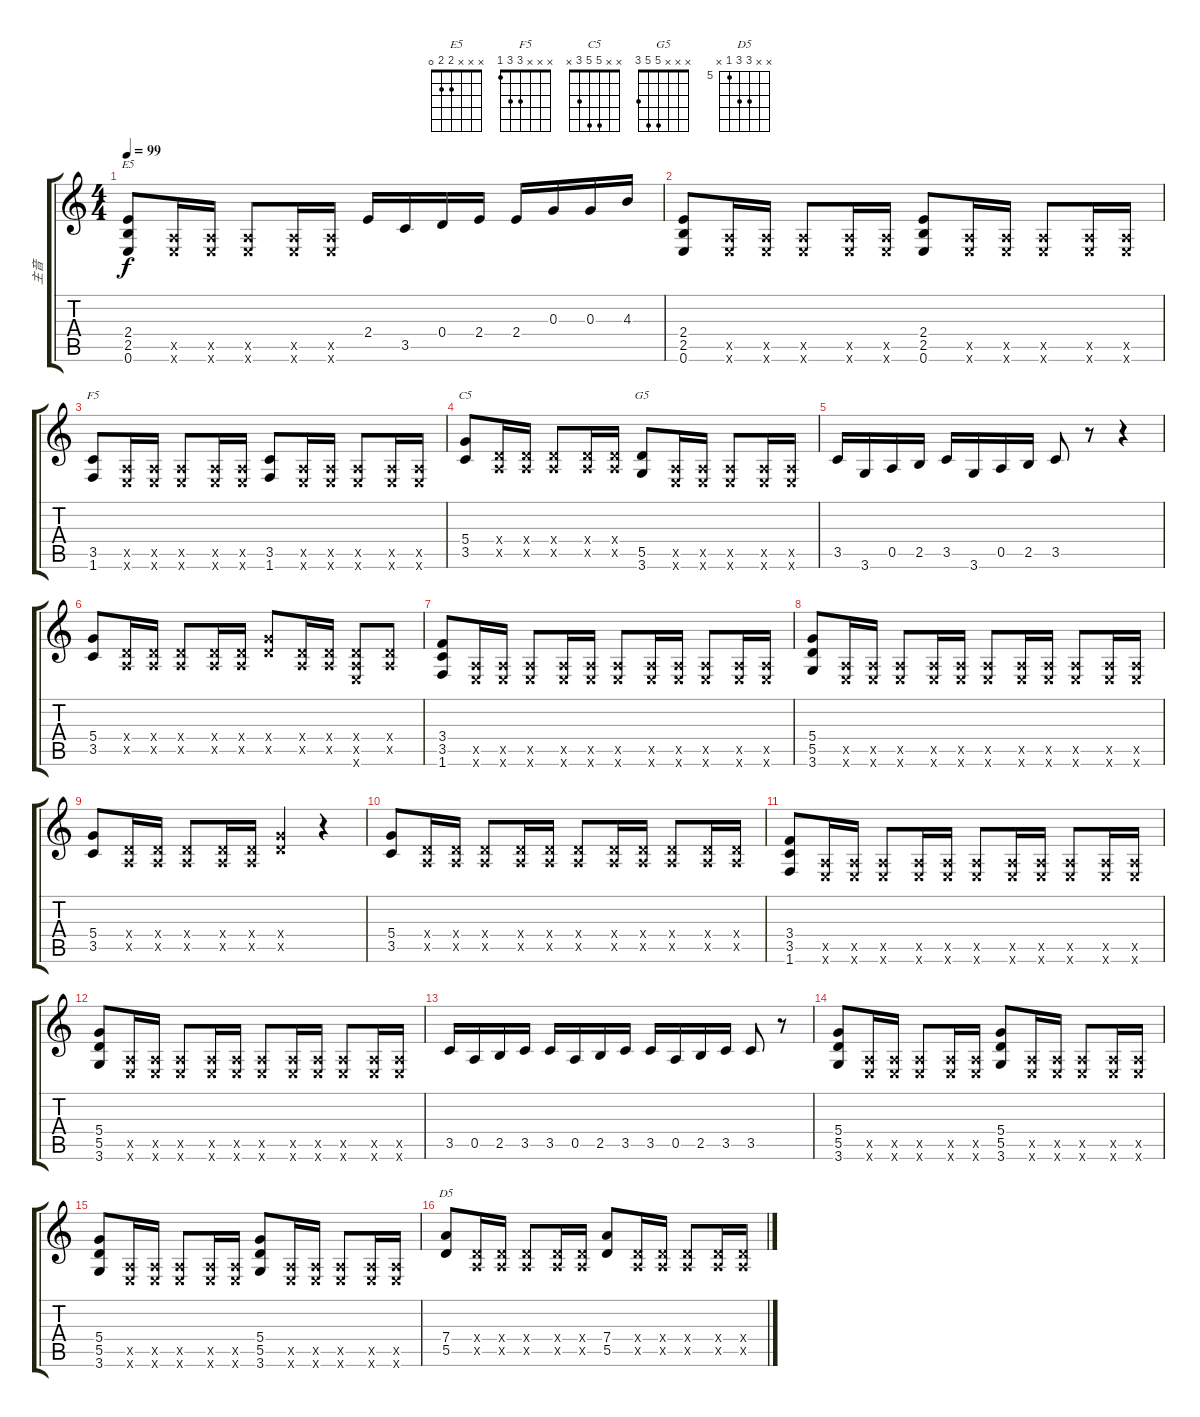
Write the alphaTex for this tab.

\track ("主音" "主音") {instrument distortionguitar}
\staff {score tabs}
\tuning (E4 B3 G3 D3 A2 E2) {hide}
\chord ("E5" x x x 2 2 0)
\chord ("F5" x x x 3 3 1)
\chord ("C5" x x 5 5 3 x)
\chord ("G5" x x x 5 5 3)
\chord ("D5" x x 7 7 5 x) {firstfret 5}
\ts (4 4)
\tempo 99
\clef g2
\ks c
(2.4 2.5 0.6).8{ch "E5" dy f} (0.5{x} 0.6{x}).16 (0.5{x} 0.6{x}).16 (0.5{x} 0.6{x}).8 (0.5{x} 0.6{x}).16 (0.5{x} 0.6{x}).16 2.4.16 3.5.16 0.4.16 2.4.16 2.4.16 0.3.16 0.3.16 4.3.16 |
(2.4 2.5 0.6).8 (0.5{x} 0.6{x}).16 (0.5{x} 0.6{x}).16 (0.5{x} 0.6{x}).8 (0.5{x} 0.6{x}).16 (0.5{x} 0.6{x}).16 (2.4 2.5 0.6).8 (0.5{x} 0.6{x}).16 (0.5{x} 0.6{x}).16 (0.5{x} 0.6{x}).8 (0.5{x} 0.6{x}).16 (0.5{x} 0.6{x}).16 |
(3.5 1.6).8{ch "F5"} (0.5{x} 0.6{x}).16 (0.5{x} 0.6{x}).16 (0.5{x} 0.6{x}).8 (0.5{x} 0.6{x}).16 (0.5{x} 0.6{x}).16 (3.5 1.6).8 (0.5{x} 0.6{x}).16 (0.5{x} 0.6{x}).16 (0.5{x} 0.6{x}).8 (0.5{x} 0.6{x}).16 (0.5{x} 0.6{x}).16 |
(5.4 3.5).8{ch "C5"} (0.4{x} 0.5{x}).16 (0.4{x} 0.5{x}).16 (0.4{x} 0.5{x}).8 (0.4{x} 0.5{x}).16 (0.4{x} 0.5{x}).16 (5.5 3.6).8{ch "G5"} (0.5{x} 0.6{x}).16 (0.5{x} 0.6{x}).16 (0.5{x} 0.6{x}).8 (0.5{x} 0.6{x}).16 (0.5{x} 0.6{x}).16 |
3.5.16 3.6.16 0.5.16 2.5.16 3.5.16 3.6.16 0.5.16 2.5.16 3.5.8 r.8 r.4 |
(5.4 3.5).8{balance 16} (0.4{x} 0.5{x}).16 (0.4{x} 0.5{x}).16 (0.4{x} 0.5{x}).8 (0.4{x} 0.5{x}).16 (0.4{x} 0.5{x}).16 (5.4{x} 5.5{x}).8 (0.4{x} 0.5{x}).16 (0.4{x} 0.5{x}).16 (0.4{x} 0.5{x} 0.6{x}).8 (0.4{x} 0.5{x}).8 |
(3.4 3.5 1.6).8 (0.5{x} 0.6{x}).16 (0.5{x} 0.6{x}).16 (0.5{x} 0.6{x}).8 (0.5{x} 0.6{x}).16 (0.5{x} 0.6{x}).16 (0.5{x} 0.6{x}).8 (0.5{x} 0.6{x}).16 (0.5{x} 0.6{x}).16 (0.5{x} 0.6{x}).8 (0.5{x} 0.6{x}).16 (0.5{x} 0.6{x}).16 |
(5.4 5.5 3.6).8 (0.5{x} 0.6{x}).16 (0.5{x} 0.6{x}).16 (0.5{x} 0.6{x}).8 (0.5{x} 0.6{x}).16 (0.5{x} 0.6{x}).16 (0.5{x} 0.6{x}).8 (0.5{x} 0.6{x}).16 (0.5{x} 0.6{x}).16 (0.5{x} 0.6{x}).8 (0.5{x} 0.6{x}).16 (0.5{x} 0.6{x}).16 |
(5.4 3.5).8 (0.4{x} 0.5{x}).16 (0.4{x} 0.5{x}).16 (0.4{x} 0.5{x}).8 (0.4{x} 0.5{x}).16 (0.4{x} 0.5{x}).16 (5.4{x} 5.5{x}).4 r.4 |
(5.4 3.5).8 (0.4{x} 0.5{x}).16 (0.4{x} 0.5{x}).16 (0.4{x} 0.5{x}).8 (0.4{x} 0.5{x}).16 (0.4{x} 0.5{x}).16 (0.4{x} 0.5{x}).8 (0.4{x} 0.5{x}).16 (0.4{x} 0.5{x}).16 (0.4{x} 0.5{x}).8 (0.4{x} 0.5{x}).16 (0.4{x} 0.5{x}).16 |
(3.4 3.5 1.6).8 (0.5{x} 0.6{x}).16 (0.5{x} 0.6{x}).16 (0.5{x} 0.6{x}).8 (0.5{x} 0.6{x}).16 (0.5{x} 0.6{x}).16 (0.5{x} 0.6{x}).8 (0.5{x} 0.6{x}).16 (0.5{x} 0.6{x}).16 (0.5{x} 0.6{x}).8 (0.5{x} 0.6{x}).16 (0.5{x} 0.6{x}).16 |
(5.4 5.5 3.6).8 (0.5{x} 0.6{x}).16 (0.5{x} 0.6{x}).16 (0.5{x} 0.6{x}).8 (0.5{x} 0.6{x}).16 (0.5{x} 0.6{x}).16 (0.5{x} 0.6{x}).8 (0.5{x} 0.6{x}).16 (0.5{x} 0.6{x}).16 (0.5{x} 0.6{x}).8 (0.5{x} 0.6{x}).16 (0.5{x} 0.6{x}).16 |
3.5.16 0.5.16 2.5.16 3.5.16 3.5.16 0.5.16 2.5.16 3.5.16 3.5.16 0.5.16 2.5.16 3.5.16 3.5.8 r.8 |
(5.4 5.5 3.6).8{balance 16} (0.5{x} 0.6{x}).16 (0.5{x} 0.6{x}).16 (0.5{x} 0.6{x}).8 (0.5{x} 0.6{x}).16 (0.5{x} 0.6{x}).16 (5.4 5.5 3.6).8 (0.5{x} 0.6{x}).16 (0.5{x} 0.6{x}).16 (0.5{x} 0.6{x}).8 (0.5{x} 0.6{x}).16 (0.5{x} 0.6{x}).16 |
(5.4 5.5 3.6).8 (0.5{x} 0.6{x}).16 (0.5{x} 0.6{x}).16 (0.5{x} 0.6{x}).8 (0.5{x} 0.6{x}).16 (0.5{x} 0.6{x}).16 (5.4 5.5 3.6).8 (0.5{x} 0.6{x}).16 (0.5{x} 0.6{x}).16 (0.5{x} 0.6{x}).8 (0.5{x} 0.6{x}).16 (0.5{x} 0.6{x}).16 |
(7.4 5.5).8{ch "D5"} (0.4{x} 0.5{x}).16 (0.4{x} 0.5{x}).16 (0.4{x} 0.5{x}).8 (0.4{x} 0.5{x}).16 (0.4{x} 0.5{x}).16 (7.4 5.5).8 (0.4{x} 0.5{x}).16 (0.4{x} 0.5{x}).16 (0.4{x} 0.5{x}).8 (0.4{x} 0.5{x}).16 (0.4{x} 0.5{x}).16
